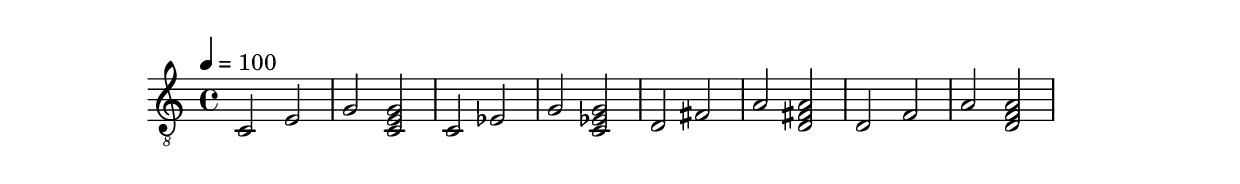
\header { tagline = ##f }\paper {

scoreTitleMarkup = ##f

bookTitleMarkup = ##f

evenHeaderMarkup = ##f

oddHeaderMarkup = ##f

evenFooterMarkup = ##f

oddFooterMarkup = ##f
}
\version "2.20.0"

symbols =  {
  \time 4/4
  \tempo 4 = 100

  c2 e g <c e g> 
  c ees g <c ees g> 

  d fis a <d fis a> 
  d f a <d f a>
}

\score {
  <<
    \new Staff \with {midiInstrument = "acoustic guitar (nylon)"} {
      \clef "G_8"
      \symbols
    }
  >>

  \midi { }
  \layout { }
}
